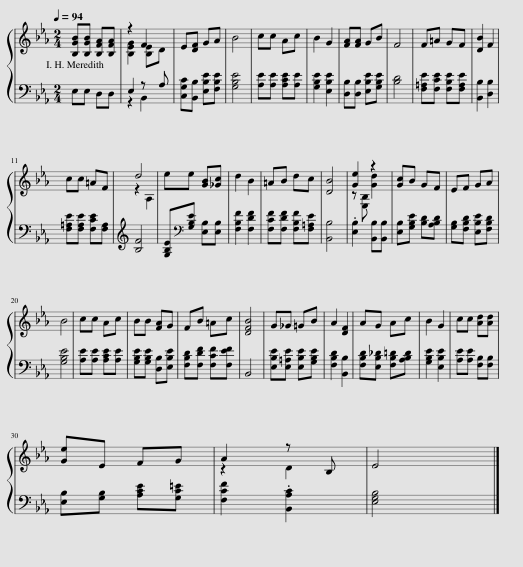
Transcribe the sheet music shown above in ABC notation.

X:1
%%score { ( 1 3 ) | ( 2 4 ) }
L:1/8
Q:1/4=94
M:2/4
I:linebreak $
K:Eb
V:1 treble
V:3 treble
V:2 bass
V:4 bass
V:1
 [B,GB][B,GB] [B,FA][B,FA] | z2 F2 | E[DF] GA | B4 | cc Ac | %5
 B2 G2 | [FA][FA] GB | F4 | F=A GF | [DB]2 F2 |$ %10
 cc =AF | d4 | ee [GB][_Gc] | d2 B2 | =AB dc | %15
 [DB]4 | [Ge]2 z2 | [Gc]B GF | EF GA |$ B4 | %20
 cc Ac | BB [FA]G | FB =Ac | [DFB]4 | G_G =GB | %25
 A2 [DF]2 | AG Ac | B2 G2 | cc [Ad][Ad] |$ [Ge]E FG | %30
 A2 z B, | E4 |] %32
V:2
 E,E, D,D, | E,2 z A, | [C,G,C][B,,B,] [E,B,E][F,B,E] | [G,B,E]4 | [A,E][A,E] [A,CE][A,E] | %5
 [G,B,E]2 [E,B,E]2 | [D,B,][D,B,] [E,B,E][G,B,E] | [B,D]4 | [F,=A,E][F,CE] [F,B,E][F,A,E] | [B,,B,]2 [D,B,]2 |$ %10
 [F,=A,E][F,A,E] [F,CE][F,A,] | [B,F]4 | [G,B,E][K:bass][G,B,E] [E,B,][E,B,] | [F,B,F]2 [F,DF]2 | [F,CF][F,DF] [F,B,F][F,=A,E] | %15
 [B,,B,]4 | .[E,B,]2 [B,,B,][B,,B,] | [E,B,][G,B,E] [B,D][A,B,D] | [G,B,][F,B,D] [E,B,E][F,B,D] |$ [G,B,E]4 | %20
 [A,E][A,E] [A,CE][A,E] | [G,B,E][G,B,E] [D,B,][E,B,E] | [F,B,D][F,DF] [F,CF][F,EF] | B,,4 | [E,B,E][E,=A,E] [E,B,E][G,B,E] | %25
 [F,B,D]2 [B,,B,]2 | [F,B,D][E,B,_D] [F,B,=D][A,B,D] | [G,B,E]2 [E,B,E]2 | [A,E][A,E] [F,B,][F,B,] |$ [E,B,][G,B,] [A,CE][G,C=E] | %30
 [F,CF]2 .[B,,A,C]2 | [E,G,B,]4 |] %32
V:3
 x4 | [B,EG]2 [B,E]D | x4 | x4 | x4 | %5
 x4 | x4 | x4 | x4 | x4 |$ %10
 x4 | z2 A,2 | x4 | x4 | x4 | %15
 x4 | z [E,B,] [Gd]2 | x4 | x4 |$ x4 | %20
 x4 | x4 | x4 | x4 | x4 | %25
 x4 | x4 | x4 | x4 |$ x4 | %30
 z2 D2 | x4 |] %32
V:4
 x4 | z2 B,,2 | x4 | x4 | x4 | %5
 x4 | x4 | x4 | x4 | x4 |$ %10
 x4 | x4 | x[K:bass] x3 | x4 | x4 | %15
 x4 | x4 | x4 | x4 |$ x4 | %20
 x4 | x4 | x4 | x4 | x4 | %25
 x4 | x4 | x4 | x4 |$ x4 | %30
 x4 | x4 |] %32
